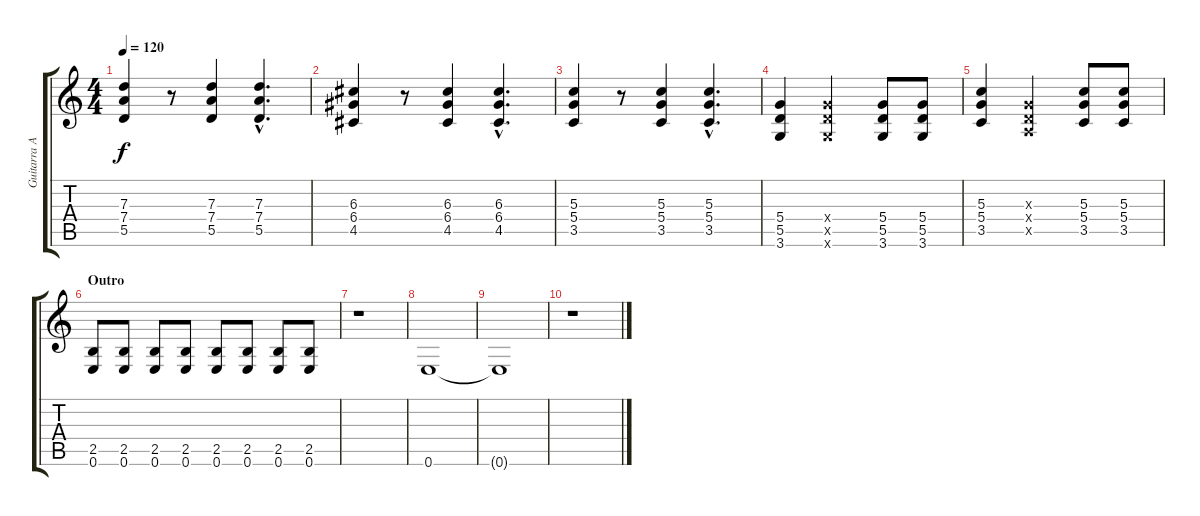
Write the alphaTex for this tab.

\track ("Guitarra Acustica" "Guitarra A") {instrument acousticguitarnylon}
\staff {score tabs}
\tuning (E4 B3 G3 D3 A2 E2) {hide}
\ts (4 4)
\tempo 120
\clef g2
\ks c
(7.3 7.4 5.5).4{dy f} r.8 (7.3 7.4 5.5).4 (7.3{hac} 7.4{hac} 5.5{hac}).4{d} |
(6.3 6.4 4.5).4 r.8 (6.3 6.4 4.5).4 (6.3{hac} 6.4{hac} 4.5{hac}).4{d} |
(5.3 5.4 3.5).4 r.8 (5.3 5.4 3.5).4 (5.3{hac} 5.4{hac} 3.5{hac}).4{d} |
(5.4 5.5 3.6).4 (5.4{x} 5.5{x} 3.6{x}).2 (5.4 5.5 3.6).8 (5.4 5.5 3.6).8 |
(5.3 5.4 3.5).4 (0.3{x} 0.4{x} 0.5{x}).2 (5.3 5.4 3.5).8 (5.3 5.4 3.5).8 |
\section ("" "Outro")
(2.5 0.6).8 (2.5 0.6).8 (2.5 0.6).8 (2.5 0.6).8 (2.5 0.6).8 (2.5 0.6).8 (2.5 0.6).8 (2.5 0.6).8 |
r.1 |
0.6.1 |
0.6{t}.1 |
r.1
